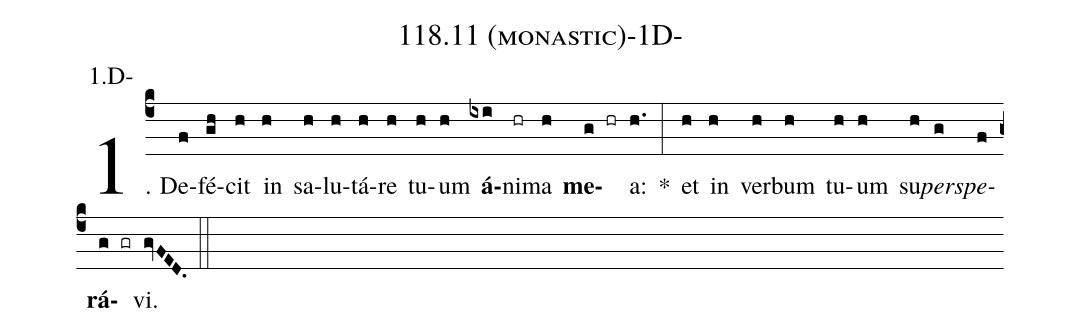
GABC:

name: 118.11 (monastic)-1D-;
annotation: 1.D-;
%%
(c4)1. De(f)fé(gh)cit(h) in(h) sa(h)lu(h)tá(h)re(h) tu(h)um(h) <b>á</b>(ixi)ni(hr)ma(h) <b>me</b>(g hr)a:(h.) *(:) et(h) in(h) ver(h)bum(h) tu(h)um(h) su(h)<i>per</i>(g)<i>spe</i>(f)<b>rá</b>(g gr)vi.(gvFED.) (::)
